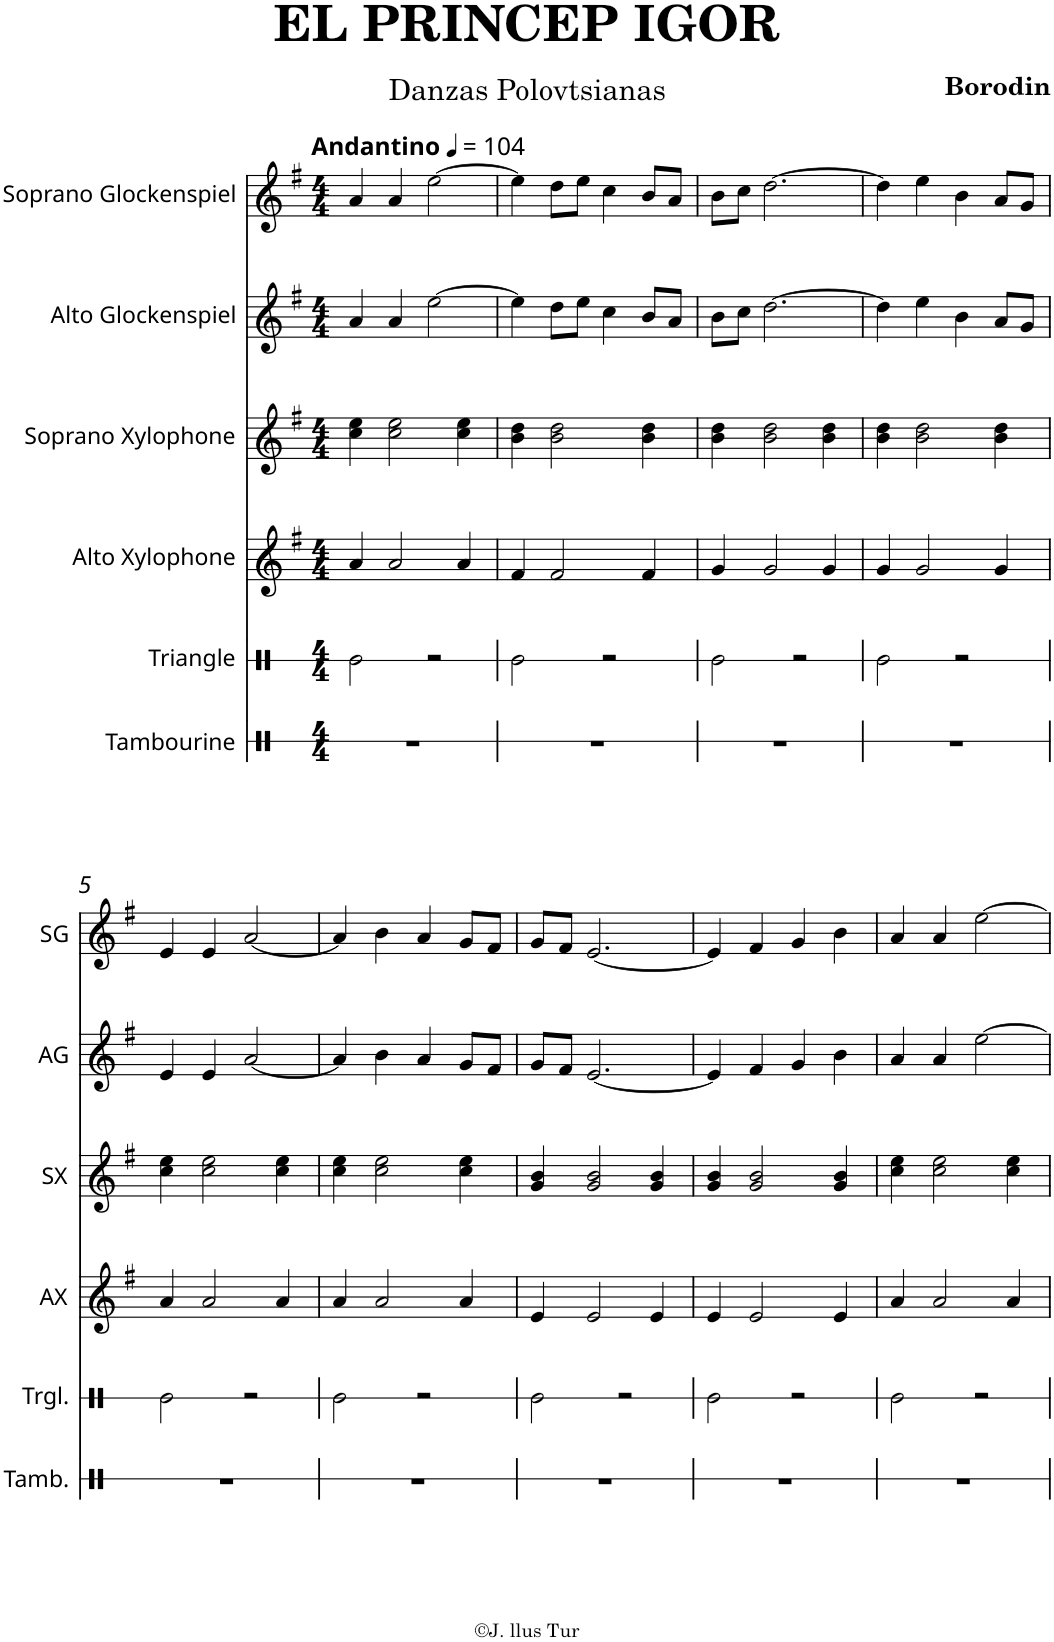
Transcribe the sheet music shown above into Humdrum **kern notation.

**kern	**kern	**kern	**kern	**kern	**kern
*part6	*part5	*part4	*part3	*part2	*part1
*staff6	*staff5	*staff4	*staff3	*staff2	*staff1
*I"Tambourine	*I"Triangle	*I"Alto Xylophone	*I"Soprano Xylophone	*I"Alto Glockenspiel	*I"Soprano Glockenspiel
*I'Tamb.	*I'Trgl.	*I'AX	*I'SX	*I'AG	*I'SG
*stria1	*stria1	*	*	*	*
*clefX	*clefX	*clefG2	*clefG2	*clefG2	*clefG2
*	*	*	*Trd-7c-12	*Trd-7c-12	*Trd-14c-24
*k[f#]	*k[f#]	*k[f#]	*k[f#]	*k[f#]	*k[f#]
*G:	*G:	*G:	*G:	*G:	*G:
*M4/4	*M4/4	*M4/4	*M4/4	*M4/4	*M4/4
*MM104	*MM104	*MM104	*MM104	*MM104	*MM104
=1	=1	=1	=1	=1	=1
!	!	!	!	!	!LO:TX:a:B:t=Andantino
1r	2Re\	4a/	4cc\ 4ee\	4a/	4a/
.	.	2a/	2cc\ 2ee\	4a/	4a/
.	2r	.	.	[2ee\	[2ee\
.	.	4a/	4cc\ 4ee\	.	.
=2	=2	=2	=2	=2	=2
1r	2Re\	4f#/	4b\ 4dd\	4ee\]	4ee\]
.	.	2f#/	2b\ 2dd\	8dd\L	8dd\L
.	.	.	.	8ee\J	8ee\J
.	2r	.	.	4cc\	4cc\
.	.	4f#/	4b\ 4dd\	8b/L	8b/L
.	.	.	.	8a/J	8a/J
=3	=3	=3	=3	=3	=3
1r	2Re\	4g/	4b\ 4dd\	8b\L	8b\L
.	.	.	.	8cc\J	8cc\J
.	.	2g/	2b\ 2dd\	[2.dd\	[2.dd\
.	2r	.	.	.	.
.	.	4g/	4b\ 4dd\	.	.
=4	=4	=4	=4	=4	=4
1r	2Re\	4g/	4b\ 4dd\	4dd\]	4dd\]
.	.	2g/	2b\ 2dd\	4ee\	4ee\
.	2r	.	.	4b\	4b\
.	.	4g/	4b\ 4dd\	8a/L	8a/L
.	.	.	.	8g/J	8g/J
!!LO:LB:g=z
=5	=5	=5	=5	=5	=5
1r	2Re\	4a/	4cc\ 4ee\	4e/	4e/
.	.	2a/	2cc\ 2ee\	4e/	4e/
.	2r	.	.	[2a/	[2a/
.	.	4a/	4cc\ 4ee\	.	.
=6	=6	=6	=6	=6	=6
1r	2Re\	4a/	4cc\ 4ee\	4a/]	4a/]
.	.	2a/	2cc\ 2ee\	4b\	4b\
.	2r	.	.	4a/	4a/
.	.	4a/	4cc\ 4ee\	8g/L	8g/L
.	.	.	.	8f#/J	8f#/J
=7	=7	=7	=7	=7	=7
1r	2Re\	4e/	4g/ 4b/	8g/L	8g/L
.	.	.	.	8f#/J	8f#/J
.	.	2e/	2g/ 2b/	[2.e/	[2.e/
.	2r	.	.	.	.
.	.	4e/	4g/ 4b/	.	.
=8	=8	=8	=8	=8	=8
1r	2Re\	4e/	4g/ 4b/	4e/]	4e/]
.	.	2e/	2g/ 2b/	4f#/	4f#/
.	2r	.	.	4g/	4g/
.	.	4e/	4g/ 4b/	4b\	4b\
=9	=9	=9	=9	=9	=9
1r	2Re\	4a/	4cc\ 4ee\	4a/	4a/
.	.	2a/	2cc\ 2ee\	4a/	4a/
.	2r	.	.	[2ee\	[2ee\
.	.	4a/	4cc\ 4ee\	.	.
=	=	=	=	=	=
*-	*-	*-	*-	*-	*-
